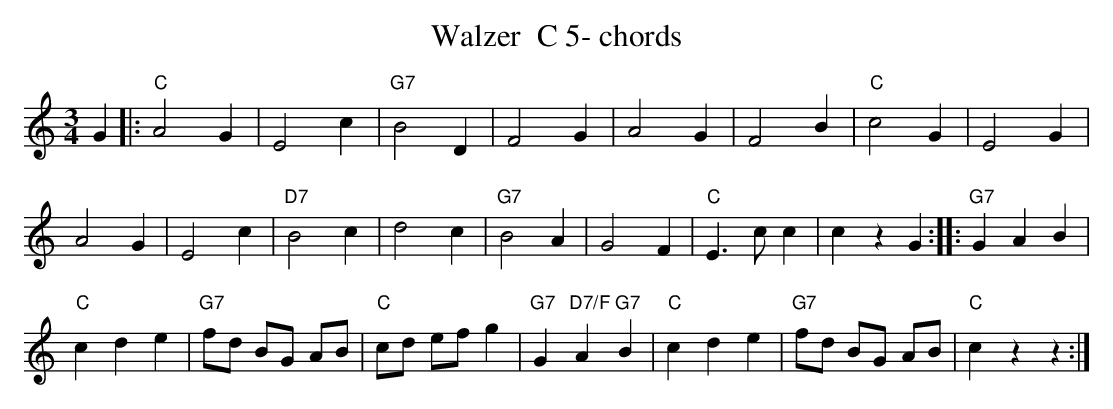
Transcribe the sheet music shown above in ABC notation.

X:1
T:Walzer  C 5- chords
M:3/4
L:1/4
K:Cmaj%%MIDI gchordon
G |: "C"A2G | E2c | "G7"B2D | F2G | A2G | F2B | "C"c2G | E2G |
A2G | E2c | "D7"B2c | d2c | "G7"B2A | G2F | "C"E>cc | czG :: "G7"GAB | [L:1/8]
"C"c2d2e2 | "G7"fd BG AB | "C"cd ef g2 | "G7"G2"D7/F"A2"G7"B2 | "C"c2d2e2 | "G7"fd BG AB | "C"c2z2z2 :|
